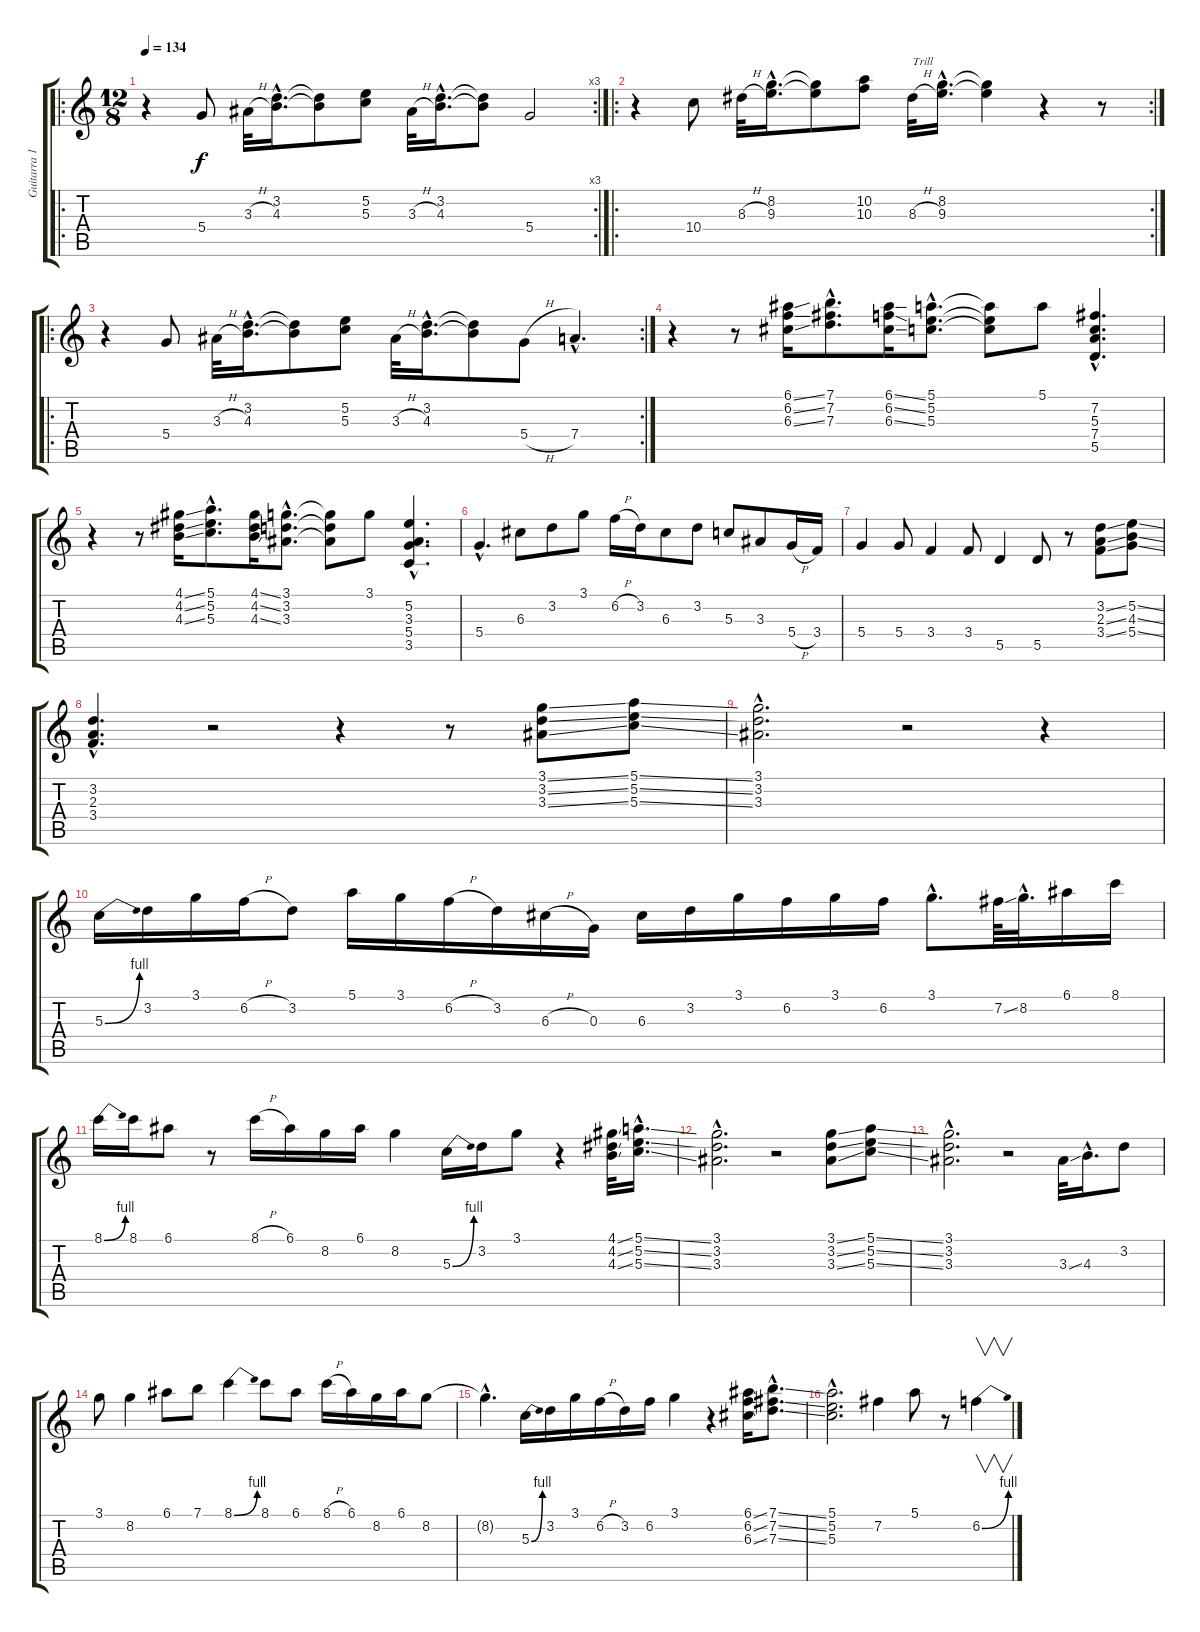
\track ("Guitarra 1" "Guitarra 1") {instrument overdrivenguitar}
\staff {score tabs}
\tuning (E4 B3 G3 D3 A2 E2) {hide}
\ro
\rc 3
\ts (12 8)
\tempo 134
\clef g2
\ks c
r.4{dy f instrument overdrivenguitar} 5.4.8 3.3{h}.32 (3.2{hac} 4.3{hac}).16{d} (3.2{t} 4.3{t}).8 (5.2 5.3).8 3.3{h}.32 (3.2{hac} 4.3{hac}).16{d} (3.2{t} 4.3{t}).8 5.4.2 |
\ro
\rc 2
r.4 10.4.8 8.3{h}.32 (8.2{hac} 9.3{hac}).16{d} (8.2{t} 9.3{t}).8 (10.2 10.3).8 8.3{h}.32{txt "Trill"} (8.2{hac} 9.3{hac}).16{d} (8.2{t} 9.3{t}).4 r.4 r.8 |
\ro
\rc 2
r.4 5.4.8 3.3{h}.32 (3.2{hac} 4.3{hac}).16{d} (3.2{t} 4.3{t}).8 (5.2 5.3).8 3.3{h}.32 (3.2{hac} 4.3{hac}).16{d} (3.2{t} 4.3{t}).8 5.4{h}.8 7.4{hac}.4{d} |
r.4 r.8 (6.1{ss} 6.2{ss} 6.3{ss}).16 (7.1{hac} 7.2{hac} 7.3{hac}).8{d} (6.1{ss} 6.2{ss} 6.3{ss}).16 (5.1{hac} 5.2{hac} 5.3{hac}).8{d} (5.1{t} 5.2{t} 5.3{t}).8 5.1.8 (7.2{hac} 5.3{hac} 7.4{hac} 5.5{hac}).4{d} |
r.4 r.8 (4.1{ss} 4.2{ss} 4.3{ss}).16 (5.1{hac} 5.2{hac} 5.3{hac}).8{d} (4.1{ss} 4.2{ss} 4.3{ss}).16 (3.1{hac} 3.2{hac} 3.3{hac}).8{d} (3.1{t} 3.2{t} 3.3{t}).8 3.1.8 (5.2{hac} 3.3{hac} 5.4{hac} 3.5{hac}).4{d} |
5.4{hac}.4{d} 6.3.8 3.2.8 3.1.8 6.2{h}.16 3.2.16 6.3.8 3.2.8 5.3.8 3.3.8 5.4{h}.16 3.4.16 |
5.4.4 5.4.8 3.4.4 3.4.8 5.5.4 5.5.8 r.8 (3.2{ss} 2.3{ss} 3.4{ss}).8 (5.2{ss} 4.3{ss} 5.4{ss}).8 |
(3.2{hac} 2.3{hac} 3.4{hac}).4{d} r.2 r.4 r.8 (3.1{ss} 3.2{ss} 3.3{ss}).8 (5.1{ss} 5.2{ss} 5.3{ss}).8 |
(3.1{hac} 3.2{hac} 3.3{hac}).2{d} r.2 r.4 |
5.3{be (bend 0 0 60 4)}.16 3.2.16 3.1.16 6.2{h}.16 3.2.8 5.1.16 3.1.16 6.2{h}.16 3.2.16 6.3{h}.16 0.3.16 6.3.16 3.2.16 3.1.16 6.2.16 3.1.16 6.2.16 3.1{hac}.8{d} 7.2{ss}.64 8.2{hac}.32{d} 6.1.16 8.1.16 |
8.1{be (bend 0 0 60 4)}.16 8.1.16 6.1.8 r.8 8.1{h}.16 6.1.16 8.2.16 6.1.16 8.2.4 5.3{be (bend 0 0 60 4)}.16 3.2.16 3.1.8 r.4 (4.1{ss} 4.2{ss} 4.3{ss}).32 (5.1{ss hac} 5.2{ss hac} 5.3{ss hac}).16{d} |
(3.1{hac} 3.2{hac} 3.3{hac}).2{d} r.2 (3.1{ss} 3.2{ss} 3.3{ss}).8 (5.1{ss} 5.2{ss} 5.3{ss}).8 |
(3.1{hac} 3.2{hac} 3.3{hac}).2{d} r.2 3.3{ss}.32 4.3{hac}.16{d} 3.2.8 |
3.1.8 8.2.4 6.1.8 7.1.8 8.1{be (bend 0 0 60 4)}.4 8.1.8 6.1.8 8.1{h}.16 6.1.16 8.2.16 6.1.16 8.2.8 |
8.2{hac t}.4{d} 5.3{be (bend 0 0 60 4)}.16 3.2.16 3.1.16 6.2{h}.16 3.2.16 6.2.16 3.1.4 r.4 (6.1{ss} 6.2{ss} 6.3{ss}).16 (7.1{ss hac} 7.2{ss hac} 7.3{ss hac}).8{d} |
(5.1{hac} 5.2{hac} 5.3{hac}).2{d} 7.2.4 5.1.8 r.8 6.2{be (bend 0 0 60 4)}.4{v}
